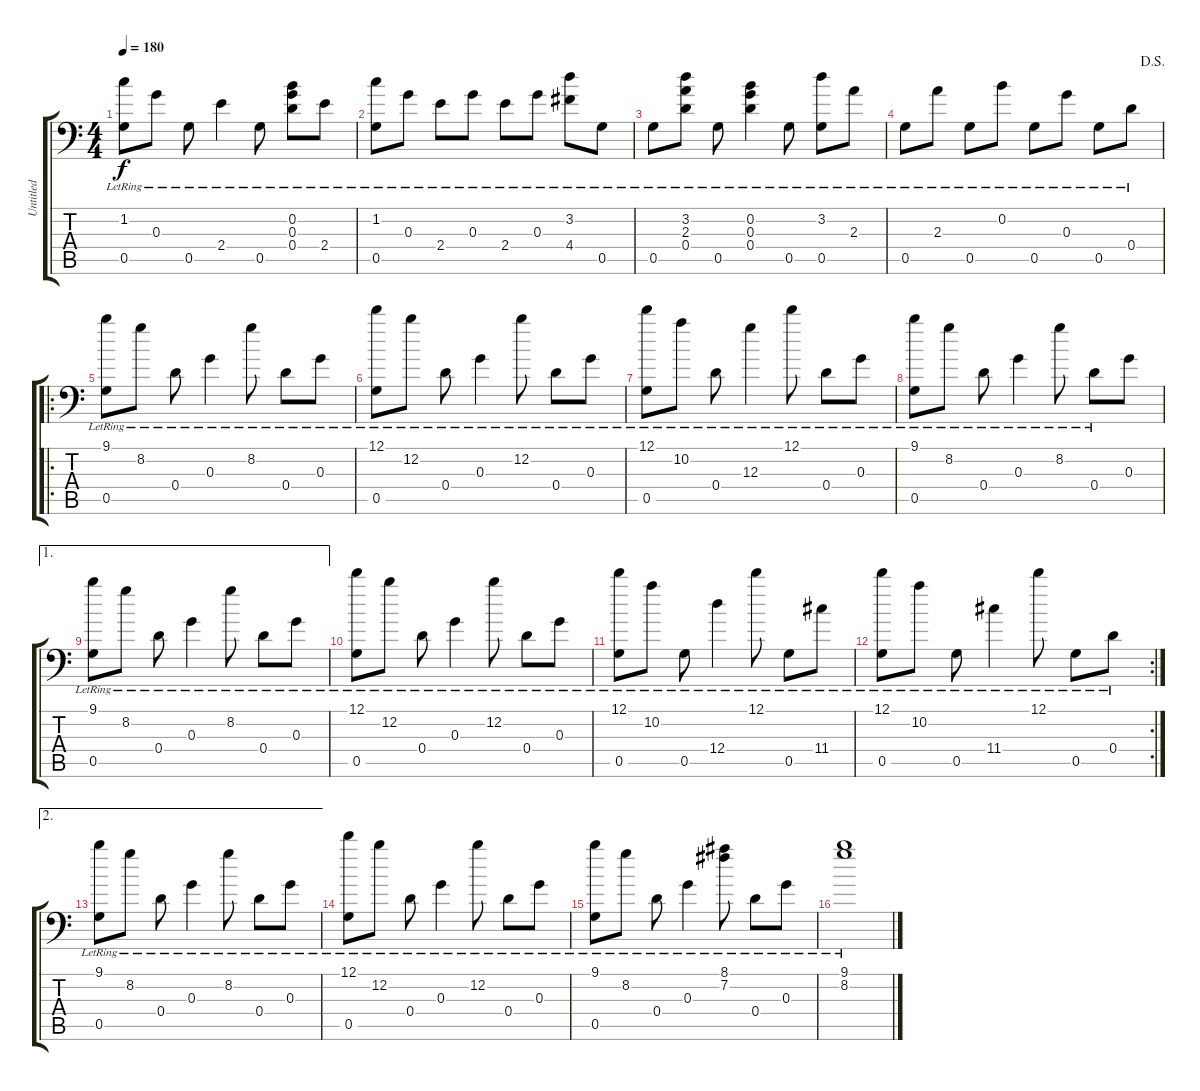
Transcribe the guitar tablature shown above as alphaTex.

\track ("Untitled" "Untitled") {instrument acousticguitarsteel}
\staff {score tabs}
\tuning (D4 B3 G3 D3 G2 G1) {hide}
\ts (4 4)
\tempo 180
\clef f4
\ks c
(1.2{lr} 0.5{lr}).8{dy f} 0.3{lr}.8 0.5{lr}.8 2.4{lr}.4 0.5{lr}.8 (0.2{lr} 0.3{lr} 0.4{lr}).8 2.4{lr}.8 |
(1.2{lr} 0.5{lr}).8 0.3{lr}.8 2.4{lr}.8 0.3{lr}.8 2.4{lr}.8 0.3{lr}.8 (3.2{lr} 4.4{lr}).8 0.5{lr}.8 |
0.5{lr}.8 (3.2{lr} 2.3{lr} 0.4{lr}).8 0.5{lr}.8 (0.2{lr} 0.3{lr} 0.4{lr}).4 0.5{lr}.8 (3.2{lr} 0.5{lr}).8 2.3{lr}.8 |
\jump dalsegno
0.5{lr}.8 2.3{lr}.8 0.5{lr}.8 0.2{lr}.8 0.5{lr}.8 0.3{lr}.8 0.5{lr}.8 0.4{lr}.8 |
\ro
(9.1{lr} 0.5{lr}).8 8.2{lr}.8 0.4{lr}.8 0.3{lr}.4 8.2{lr}.8 0.4{lr}.8 0.3{lr}.8 |
(12.1{lr} 0.5{lr}).8 12.2{lr}.8 0.4{lr}.8 0.3{lr}.4 12.2{lr}.8 0.4{lr}.8 0.3{lr}.8 |
(12.1{lr} 0.5{lr}).8 10.2{lr}.8 0.4{lr}.8 12.3{lr}.4 12.1{lr}.8 0.4{lr}.8 0.3{lr}.8 |
(9.1{lr} 0.5{lr}).8 8.2{lr}.8 0.4{lr}.8 0.3{lr}.4 8.2{lr}.8 0.4{lr}.8 0.3.8 |
\ae 1
(9.1{lr} 0.5{lr}).8 8.2{lr}.8 0.4{lr}.8 0.3{lr}.4 8.2{lr}.8 0.4{lr}.8 0.3{lr}.8 |
(12.1{lr} 0.5{lr}).8 12.2{lr}.8 0.4{lr}.8 0.3{lr}.4 12.2{lr}.8 0.4{lr}.8 0.3{lr}.8 |
(12.1{lr} 0.5{lr}).8 10.2{lr}.8 0.5{lr}.8 12.4{lr}.4 12.1{lr}.8 0.5{lr}.8 11.4{lr}.8 |
\rc 2
(12.1{lr} 0.5{lr}).8 10.2{lr}.8 0.5{lr}.8 11.4{lr}.4 12.1{lr}.8 0.5{lr}.8 0.4{lr}.8 |
\ae 2
(9.1{lr} 0.5{lr}).8 8.2{lr}.8 0.4{lr}.8 0.3{lr}.4 8.2{lr}.8 0.4{lr}.8 0.3{lr}.8 |
(12.1{lr} 0.5{lr}).8 12.2{lr}.8 0.4{lr}.8 0.3{lr}.4 12.2{lr}.8 0.4{lr}.8 0.3{lr}.8 |
(9.1{lr} 0.5{lr}).8 8.2{lr}.8 0.4{lr}.8 0.3{lr}.4 (8.1{lr} 7.2{lr}).8 0.4{lr}.8 0.3{lr}.8 |
(9.1{lr} 8.2{lr}).1
